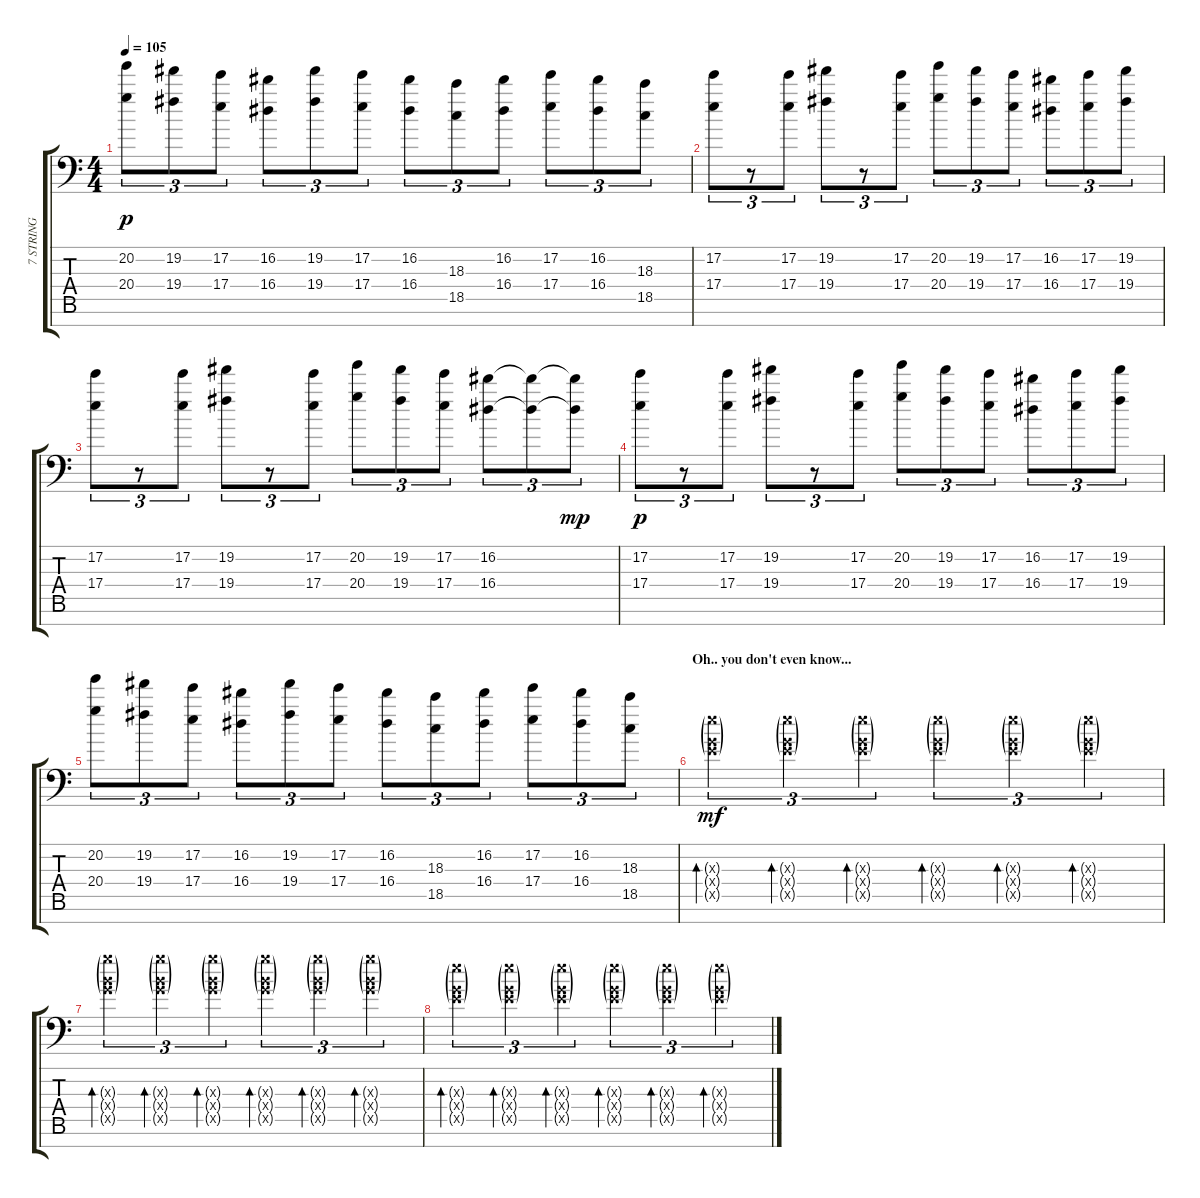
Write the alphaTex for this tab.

\track ("7 STRING" "7 STRING") {instrument distortionguitar}
\staff {score tabs}
\tuning (Eb4 B3 Gb3 B2 Gb2 B1 Gb1) {hide}
\ts (4 4)
\tempo 105
\clef f4
\ks c
(20.2 20.4).8{tu (3 2) dy p} (19.2 19.4).8{tu (3 2)} (17.2 17.4).8{tu (3 2)} (16.2 16.4).8{tu (3 2)} (19.2 19.4).8{tu (3 2)} (17.2 17.4).8{tu (3 2)} (16.2 16.4).8{tu (3 2)} (18.3 18.5).8{tu (3 2)} (16.2 16.4).8{tu (3 2)} (17.2 17.4).8{tu (3 2)} (16.2 16.4).8{tu (3 2)} (18.3 18.5).8{tu (3 2)} |
(17.2 17.4).8{tu (3 2)} r.8{tu (3 2)} (17.2 17.4).8{tu (3 2)} (19.2 19.4).8{tu (3 2)} r.8{tu (3 2)} (17.2 17.4).8{tu (3 2)} (20.2 20.4).8{tu (3 2)} (19.2 19.4).8{tu (3 2)} (17.2 17.4).8{tu (3 2)} (16.2 16.4).8{tu (3 2)} (17.2 17.4).8{tu (3 2)} (19.2 19.4).8{tu (3 2)} |
(17.2 17.4).8{tu (3 2)} r.8{tu (3 2)} (17.2 17.4).8{tu (3 2)} (19.2 19.4).8{tu (3 2)} r.8{tu (3 2)} (17.2 17.4).8{tu (3 2)} (20.2 20.4).8{tu (3 2)} (19.2 19.4).8{tu (3 2)} (17.2 17.4).8{tu (3 2)} (16.2 16.4).8{tu (3 2)} (16.2{t} 16.4{t}).8{tu (3 2)} (16.2{t} 16.4{t}).8{tu (3 2) dy mp} |
(17.2 17.4).8{tu (3 2) dy p} r.8{tu (3 2)} (17.2 17.4).8{tu (3 2)} (19.2 19.4).8{tu (3 2)} r.8{tu (3 2)} (17.2 17.4).8{tu (3 2)} (20.2 20.4).8{tu (3 2)} (19.2 19.4).8{tu (3 2)} (17.2 17.4).8{tu (3 2)} (16.2 16.4).8{tu (3 2)} (17.2 17.4).8{tu (3 2)} (19.2 19.4).8{tu (3 2)} |
(20.2 20.4).8{tu (3 2)} (19.2 19.4).8{tu (3 2)} (17.2 17.4).8{tu (3 2)} (16.2 16.4).8{tu (3 2)} (19.2 19.4).8{tu (3 2)} (17.2 17.4).8{tu (3 2)} (16.2 16.4).8{tu (3 2)} (18.3 18.5).8{tu (3 2)} (16.2 16.4).8{tu (3 2)} (17.2 17.4).8{tu (3 2)} (16.2 16.4).8{tu (3 2)} (18.3 18.5).8{tu (3 2)} |
\section ("" "Oh.. you don't even know...")
(10.3{g x} 8.4{g x} 10.5{g x}).4{tu (3 2) bd 60 dy mf} (10.3{g x} 8.4{g x} 10.5{g x}).4{tu (3 2) bd 60} (10.3{g x} 8.4{g x} 10.5{g x}).4{tu (3 2) bd 60} (10.3{g x} 8.4{g x} 10.5{g x}).4{tu (3 2) bd 60} (10.3{g x} 8.4{g x} 10.5{g x}).4{tu (3 2) bd 60} (10.3{g x} 8.4{g x} 10.5{g x}).4{tu (3 2) bd 60} |
(13.3{g x} 12.4{g x} 13.5{g x}).4{tu (3 2) bd 60} (13.3{g x} 12.4{g x} 13.5{g x}).4{tu (3 2) bd 60} (13.3{g x} 12.4{g x} 13.5{g x}).4{tu (3 2) bd 60} (13.3{g x} 12.4{g x} 13.5{g x}).4{tu (3 2) bd 60} (13.3{g x} 12.4{g x} 13.5{g x}).4{tu (3 2) bd 60} (13.3{g x} 12.4{g x} 13.5{g x}).4{tu (3 2) bd 60} |
(10.3{g x} 8.4{g x} 10.5{g x}).4{tu (3 2) bd 60} (10.3{g x} 8.4{g x} 10.5{g x}).4{tu (3 2) bd 60} (10.3{g x} 8.4{g x} 10.5{g x}).4{tu (3 2) bd 60} (10.3{g x} 8.4{g x} 10.5{g x}).4{tu (3 2) bd 60} (10.3{g x} 8.4{g x} 10.5{g x}).4{tu (3 2) bd 60} (10.3{g x} 8.4{g x} 10.5{g x}).4{tu (3 2) bd 60}
